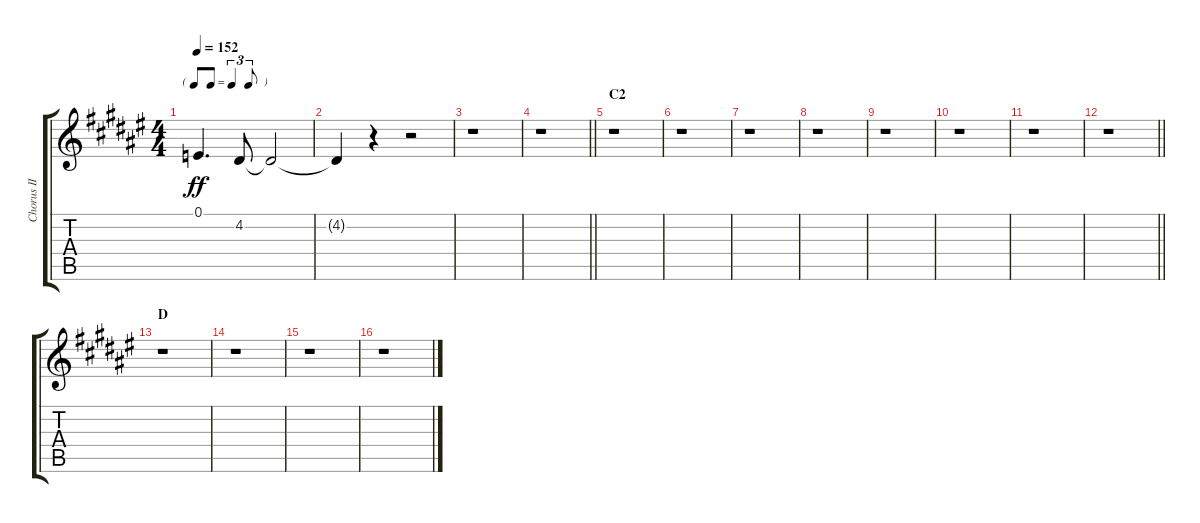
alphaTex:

\track ("Chorus II" "Chorus II") {instrument voiceoohs}
\staff {score tabs}
\tuning (E4 B3 G3 D3 A2 E2) {hide}
\ts (4 4)
\tf triplet8th
\tempo 152
\clef g2
\ks f#
0.1.4{d dy ff} 4.2.8 4.2{t}.2 |
4.2{t}.4 r.4 r.2 |
r.1 |
\barLineRight lightlight
r.1 |
\section ("" "C2")
r.1 |
r.1 |
r.1 |
r.1 |
r.1 |
r.1 |
r.1 |
\barLineRight lightlight
r.1 |
\section ("" "D")
r.1 |
r.1 |
r.1 |
r.1
